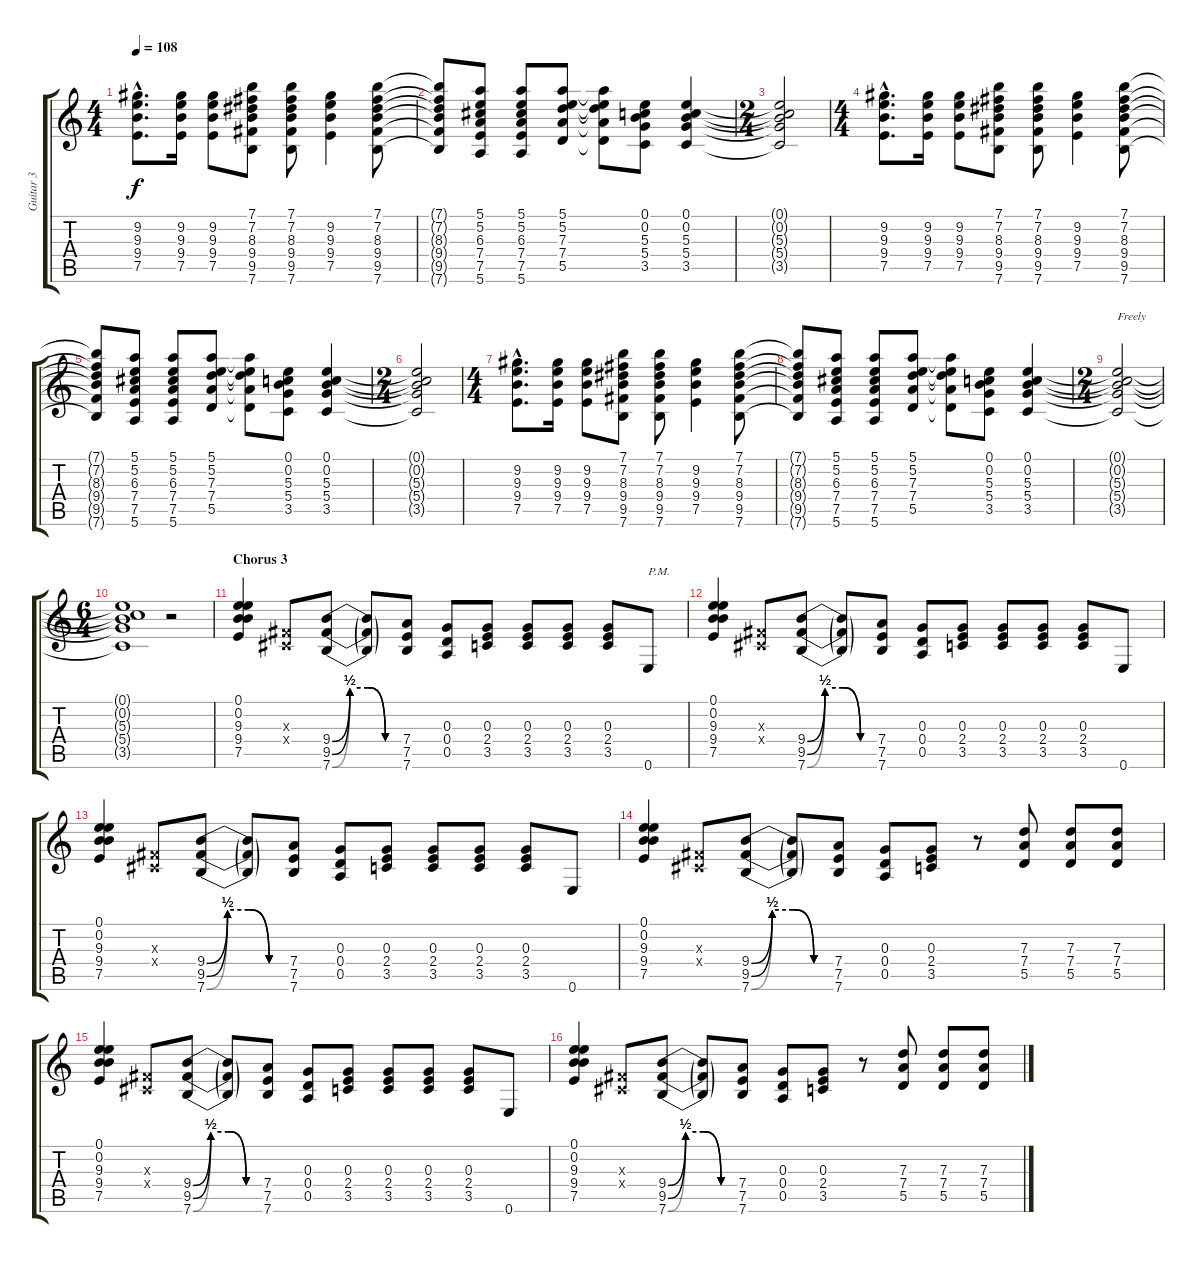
\track ("Guitar 3" "Guitar 3") {instrument overdrivenguitar}
\staff {score tabs}
\tuning (E4 B3 G3 D3 A2 E2) {hide}
\ts (4 4)
\tempo 108
\clef g2
\ks c
(9.2{hac} 9.3{hac} 9.4{hac} 7.5{hac}).8{d dy f} (9.2 9.3 9.4 7.5).16 (9.2 9.3 9.4 7.5).8 (7.1 7.2 8.3 9.4 9.5 7.6).8 (7.1 7.2 8.3 9.4 9.5 7.6).8 (9.2 9.3 9.4 7.5).4 (7.1 7.2 8.3 9.4 9.5 7.6).8 |
(7.1{t} 7.2{t} 8.3{t} 9.4{t} 9.5{t} 7.6{t}).8 (5.1 5.2 6.3 7.4 7.5 5.6).8 (5.1 5.2 6.3 7.4 7.5 5.6).8 (5.1 5.2 7.3 7.4 5.5).8 (5.1{t} 5.2{t} 7.3{t} 7.4{t} 5.5{t}).8 (0.1 0.2 5.3 5.4 3.5).8 (0.1 0.2 5.3 5.4 3.5).4 |
\ts (2 4)
(0.1{t} 0.2{t} 5.3{t} 5.4{t} 3.5{t}).2 |
\ts (4 4)
(9.2{hac} 9.3{hac} 9.4{hac} 7.5{hac}).8{d} (9.2 9.3 9.4 7.5).16 (9.2 9.3 9.4 7.5).8 (7.1 7.2 8.3 9.4 9.5 7.6).8 (7.1 7.2 8.3 9.4 9.5 7.6).8 (9.2 9.3 9.4 7.5).4 (7.1 7.2 8.3 9.4 9.5 7.6).8 |
(7.1{t} 7.2{t} 8.3{t} 9.4{t} 9.5{t} 7.6{t}).8 (5.1 5.2 6.3 7.4 7.5 5.6).8 (5.1 5.2 6.3 7.4 7.5 5.6).8 (5.1 5.2 7.3 7.4 5.5).8 (5.1{t} 5.2{t} 7.3{t} 7.4{t} 5.5{t}).8 (0.1 0.2 5.3 5.4 3.5).8 (0.1 0.2 5.3 5.4 3.5).4 |
\ts (2 4)
(0.1{t} 0.2{t} 5.3{t} 5.4{t} 3.5{t}).2 |
\ts (4 4)
(9.2{hac} 9.3{hac} 9.4{hac} 7.5{hac}).8{d} (9.2 9.3 9.4 7.5).16 (9.2 9.3 9.4 7.5).8 (7.1 7.2 8.3 9.4 9.5 7.6).8 (7.1 7.2 8.3 9.4 9.5 7.6).8 (9.2 9.3 9.4 7.5).4 (7.1 7.2 8.3 9.4 9.5 7.6).8 |
(7.1{t} 7.2{t} 8.3{t} 9.4{t} 9.5{t} 7.6{t}).8 (5.1 5.2 6.3 7.4 7.5 5.6).8 (5.1 5.2 6.3 7.4 7.5 5.6).8 (5.1 5.2 7.3 7.4 5.5).8 (5.1{t} 5.2{t} 7.3{t} 7.4{t} 5.5{t}).8 (0.1 0.2 5.3 5.4 3.5).8 (0.1 0.2 5.3 5.4 3.5).4 |
\ts (2 4)
(0.1{t} 0.2{t} 5.3{t} 5.4{t} 3.5{t}).2{txt "Freely"} |
\ts (6 4)
(0.1{t} 0.2{t} 5.3{t} 5.4{t} 3.5{t}).1 r.2 |
\section ("" "Chorus 3")
(0.1 0.2 9.3 9.4 7.5).4 (-1.3{x} -1.4{x}).8 (9.4{be (custom 0 0 15 2 30 2 45 0 60 0)} 9.5{be (custom 0 0 15 2 30 2 45 0 60 0)} 7.6{be (custom 0 0 15 2 30 2 45 0 60 0)}).8 (9.4{t} 9.5{t} 7.6{t}).8 (7.4 7.5 7.6).8 (0.3 0.4 0.5).8 (0.3 2.4 3.5).8 (0.3 2.4 3.5).8 (0.3 2.4 3.5).8 (0.3 2.4 3.5).8 0.6.8{txt "P.M."} |
(0.1 0.2 9.3 9.4 7.5).4 (-1.3{x} -1.4{x}).8 (9.4{be (custom 0 0 15 2 30 2 45 0 60 0)} 9.5{be (custom 0 0 15 2 30 2 45 0 60 0)} 7.6{be (custom 0 0 15 2 30 2 45 0 60 0)}).8 (9.4{t} 9.5{t} 7.6{t}).8 (7.4 7.5 7.6).8 (0.3 0.4 0.5).8 (0.3 2.4 3.5).8 (0.3 2.4 3.5).8 (0.3 2.4 3.5).8 (0.3 2.4 3.5).8 0.6.8 |
(0.1 0.2 9.3 9.4 7.5).4 (-1.3{x} -1.4{x}).8 (9.4{be (custom 0 0 15 2 30 2 45 0 60 0)} 9.5{be (custom 0 0 15 2 30 2 45 0 60 0)} 7.6{be (custom 0 0 15 2 30 2 45 0 60 0)}).8 (9.4{t} 9.5{t} 7.6{t}).8 (7.4 7.5 7.6).8 (0.3 0.4 0.5).8 (0.3 2.4 3.5).8 (0.3 2.4 3.5).8 (0.3 2.4 3.5).8 (0.3 2.4 3.5).8 0.6.8 |
(0.1 0.2 9.3 9.4 7.5).4 (-1.3{x} -1.4{x}).8 (9.4{be (custom 0 0 15 2 30 2 45 0 60 0)} 9.5{be (custom 0 0 15 2 30 2 45 0 60 0)} 7.6{be (custom 0 0 15 2 30 2 45 0 60 0)}).8 (9.4{t} 9.5{t} 7.6{t}).8 (7.4 7.5 7.6).8 (0.3 0.4 0.5).8 (0.3 2.4 3.5).8 r.8 (7.3 7.4 5.5).8 (7.3 7.4 5.5).8 (7.3 7.4 5.5).8 |
(0.1 0.2 9.3 9.4 7.5).4 (-1.3{x} -1.4{x}).8 (9.4{be (custom 0 0 15 2 30 2 45 0 60 0)} 9.5{be (custom 0 0 15 2 30 2 45 0 60 0)} 7.6{be (custom 0 0 15 2 30 2 45 0 60 0)}).8 (9.4{t} 9.5{t} 7.6{t}).8 (7.4 7.5 7.6).8 (0.3 0.4 0.5).8 (0.3 2.4 3.5).8 (0.3 2.4 3.5).8 (0.3 2.4 3.5).8 (0.3 2.4 3.5).8 0.6.8 |
(0.1 0.2 9.3 9.4 7.5).4 (-1.3{x} -1.4{x}).8 (9.4{be (custom 0 0 15 2 30 2 45 0 60 0)} 9.5{be (custom 0 0 15 2 30 2 45 0 60 0)} 7.6{be (custom 0 0 15 2 30 2 45 0 60 0)}).8 (9.4{t} 9.5{t} 7.6{t}).8 (7.4 7.5 7.6).8 (0.3 0.4 0.5).8 (0.3 2.4 3.5).8 r.8 (7.3 7.4 5.5).8 (7.3 7.4 5.5).8 (7.3 7.4 5.5).8
